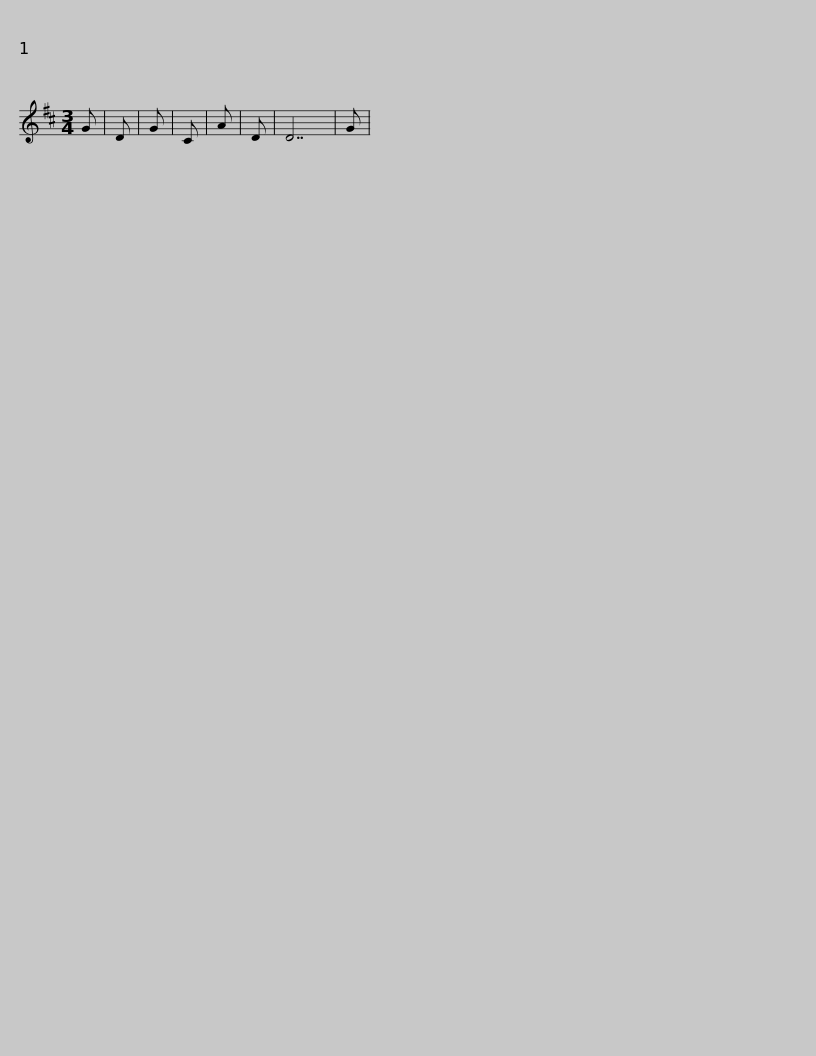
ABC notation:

X:1
L:1/8
M:3/4
I:linebreak $
K:D
V:1 treble
V:1
 G | D | G | C | A | %5
 D | D7 | G | %8
